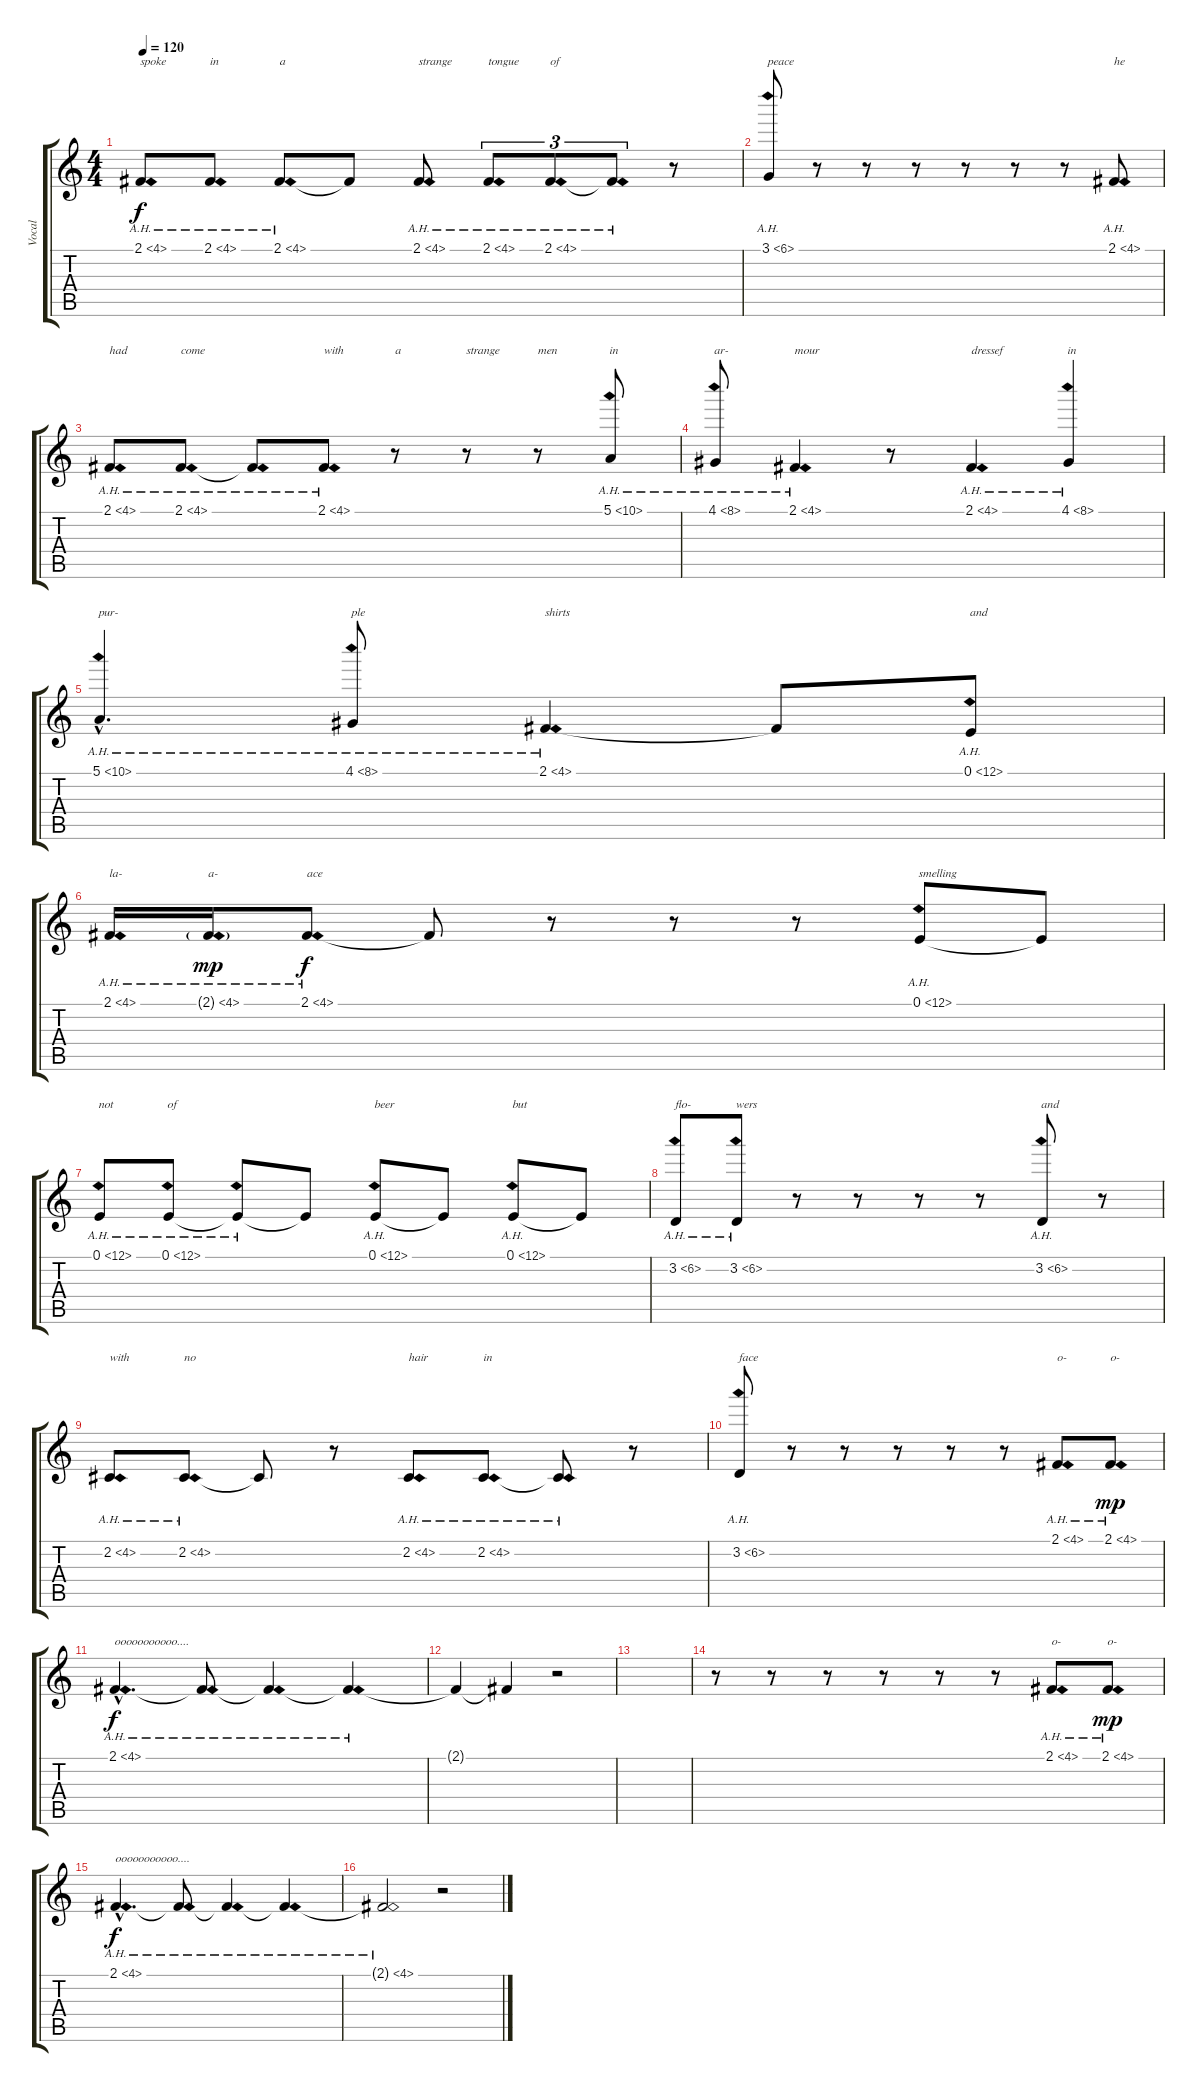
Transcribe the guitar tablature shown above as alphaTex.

\track ("Vocal" "Vocal") {instrument synthvoice}
\staff {score tabs}
\tuning (E4 B3 G3 D3 A2 E2) {hide}
\ts (4 4)
\tempo 120
\clef g2
\ks c
2.1{ah 2}.8{txt "spoke" dy f} 2.1{ah 2}.8{txt "in"} 2.1{ah 2}.8{txt "a"} 2.1{t}.8 2.1{ah 2}.8{txt "strange"} 2.1{ah 2}.8{tu (3 2) txt "tongue"} 2.1{ah 2}.8{tu (3 2) txt "of"} 2.1{ah 2 t}.8{tu (3 2)} r.8 |
3.1{ah 3}.8{txt "peace"} r.8 r.8 r.8 r.8 r.8 r.8 2.1{ah 2}.8{txt "he"} |
2.1{ah 2}.8{txt "had"} 2.1{ah 2}.8{txt "come"} 2.1{ah 2 t}.8 2.1{ah 2}.8{txt "with"} r.8{txt "a"} r.8{txt "strange"} r.8{txt "men"} 5.1{ah 5}.8{txt "in"} |
4.1{ah 4}.8{txt "ar-"} 2.1{ah 2}.4{txt "mour"} r.8 2.1{ah 2}.4{txt "dressef"} 4.1{ah 4}.4{txt "in"} |
5.1{ah 5 hac}.4{d txt "pur-"} 4.1{ah 4}.8{txt "ple"} 2.1{ah 2}.4{txt "shirts"} 2.1{t}.8 0.1{ah 12}.8{txt "and"} |
2.1{ah 2}.16{txt "la-"} 2.1{ah 2 g}.16{txt "a-" dy mp} 2.1{ah 2}.8{txt "ace" dy f} 2.1{t}.8 r.8 r.8 r.8 0.1{ah 12}.8{txt "smelling"} 0.1{t}.8 |
0.1{ah 12}.8{txt "not"} 0.1{ah 12}.8{txt "of"} 0.1{ah 12 t}.8 0.1{t}.8 0.1{ah 12}.8{txt "beer"} 0.1{t}.8 0.1{ah 12}.8{txt "but"} 0.1{t}.8 |
3.2{ah 3}.8{txt "flo-"} 3.2{ah 3}.8{txt "wers"} r.8 r.8 r.8 r.8 3.2{ah 3}.8{txt "and"} r.8 |
2.2{ah 2}.8{txt "with"} 2.2{ah 2}.8{txt "no"} 2.2{t}.8 r.8 2.2{ah 2}.8{txt "hair"} 2.2{ah 2}.8{txt "in"} 2.2{ah 2 t}.8 r.8 |
3.2{ah 3}.8{txt "face"} r.8 r.8 r.8 r.8 r.8 2.1{ah 2}.8{txt "o-"} 2.1{ah 2}.8{txt "o-" dy mp} |
2.1{ah 2 hac}.4{d txt "ooooooooooo...." dy f} 2.1{ah 2 t}.8 2.1{ah 2 t}.4 2.1{ah 2 t}.4 |
2.1{t}.4 2.1{t}.4 r.2 |
|
r.8 r.8 r.8 r.8 r.8 r.8 2.1{ah 2}.8{txt "o-"} 2.1{ah 2}.8{txt "o-" dy mp} |
2.1{ah 2 hac}.4{d txt "ooooooooooo...." dy f} 2.1{ah 2 t}.8 2.1{ah 2 t}.4 2.1{ah 2 t}.4 |
2.1{ah 2 t}.2 r.2
